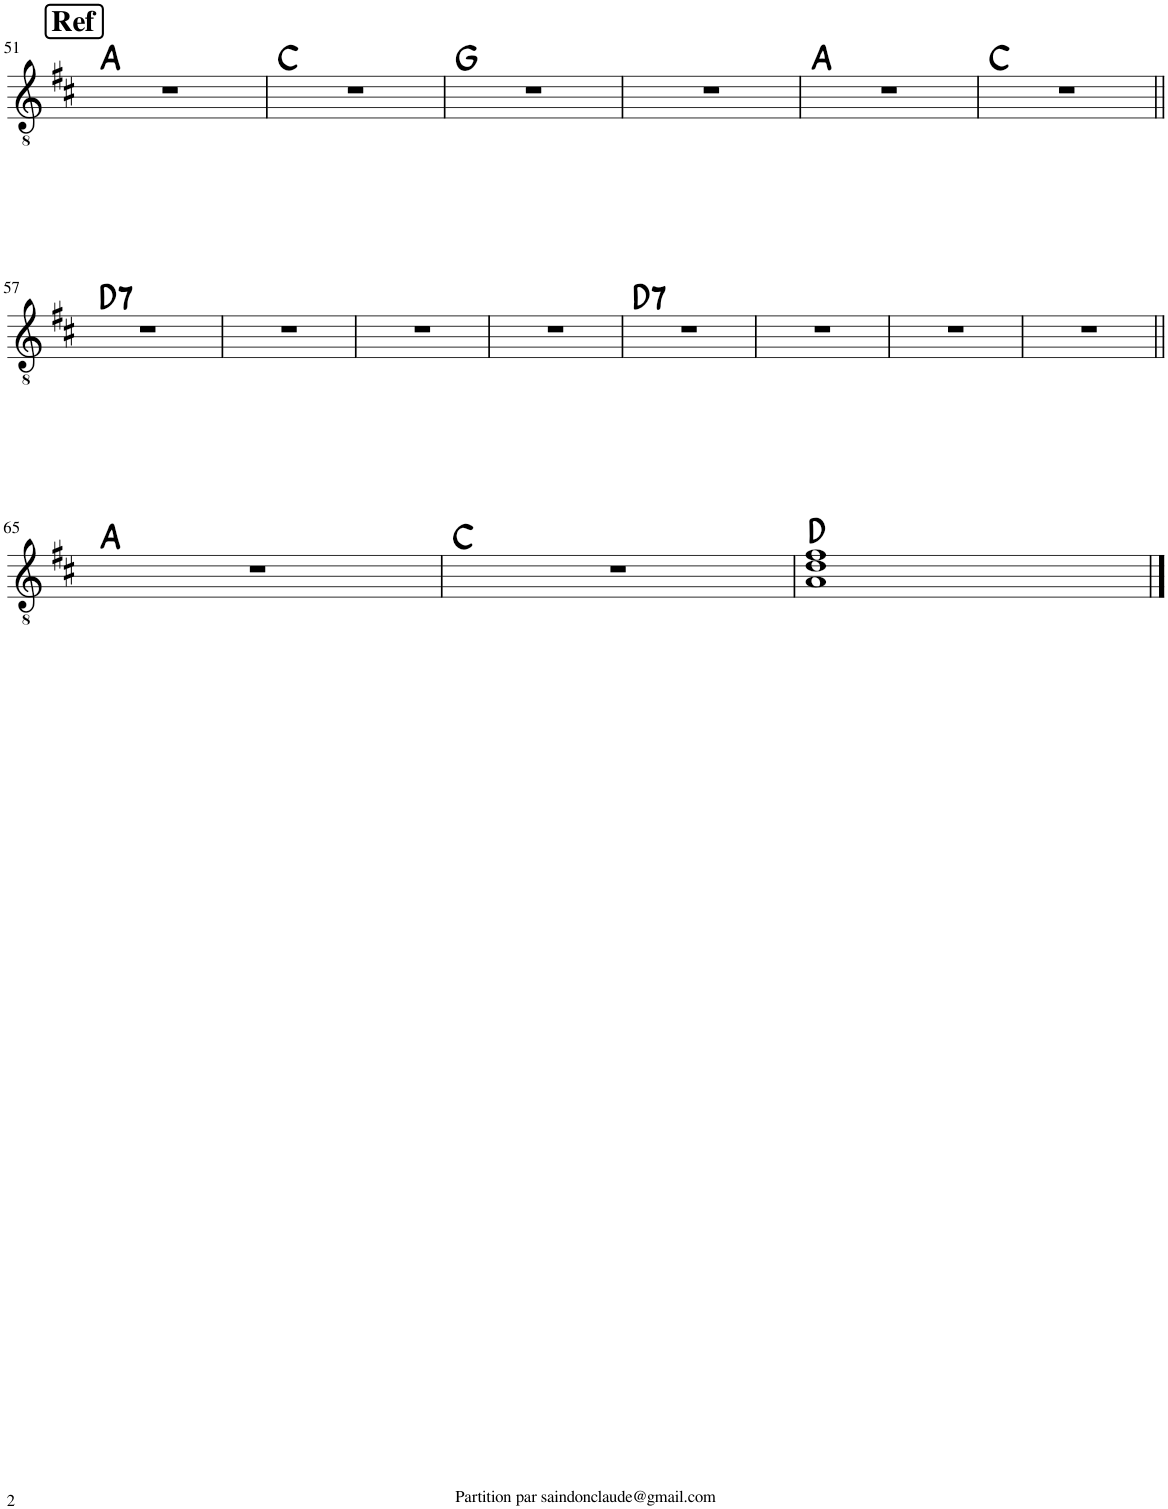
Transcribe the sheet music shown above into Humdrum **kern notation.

**kern	**harte
*part1	*part1
*staff1	*
*I"Classical Guitar	*
*I'Guit.	*
!!LO:PB:g=z
*clefGv2	*
*k[f#c#]	*
*M4/4	*
!!LO:REH:place=s1:a:B:rj:fs=14:t=Ref
=51	=51
1r	A:maj
=52	=52
1r	C:maj
=53	=53
1r	G:maj
=54	=54
1r	.
=55	=55
1r	A:maj
=56	=56
1r	C:maj
!!LO:LB:g=z
=57||	=57||
!	!LO:H:kt=7
1r	D:7
=58	=58
1r	.
=59	=59
1r	.
=60	=60
1r	.
=61	=61
!	!LO:H:kt=7
1r	D:7
=62	=62
1r	.
=63	=63
1r	.
=64	=64
1r	.
!!LO:LB:g=z
=65||	=65||
1r	A:maj
=66	=66
1r	C:maj
=67	=67
1A 1d 1f#	D:maj
==	==
*-	*-
